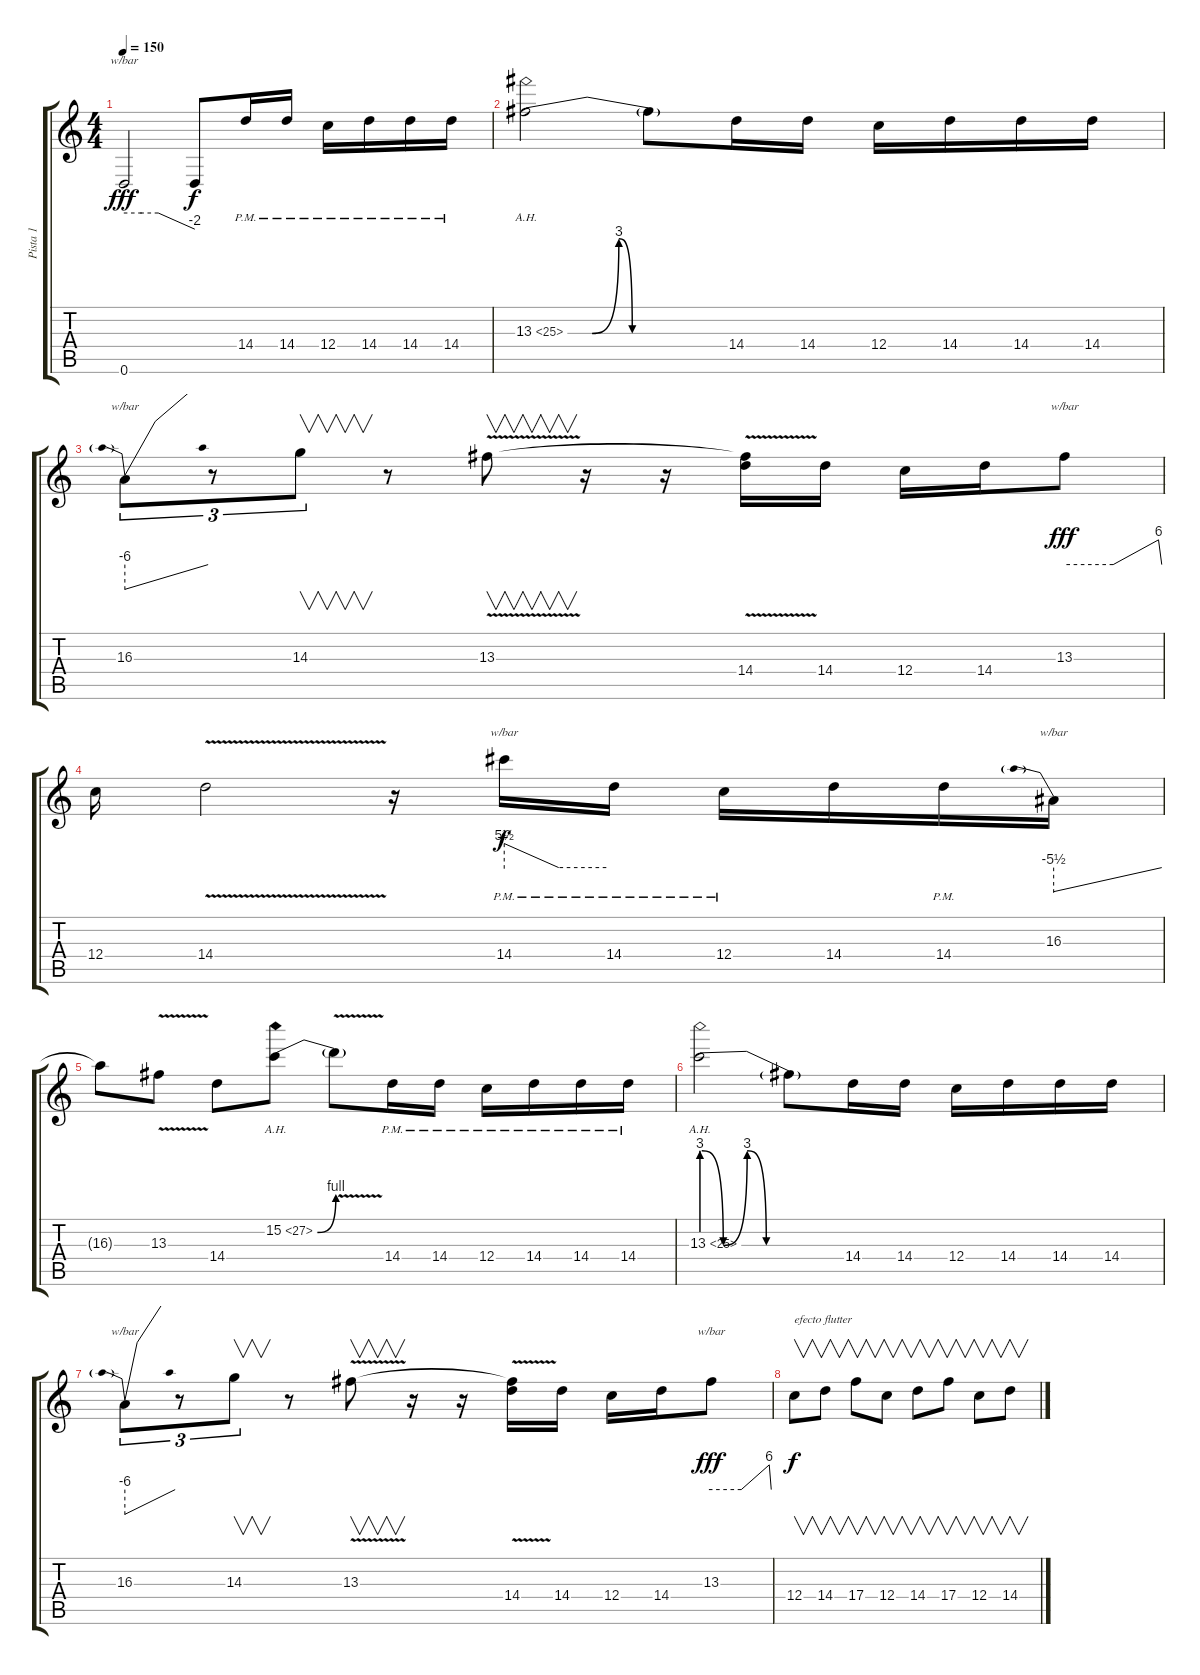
\track ("Pista 1" "Pista 1") {instrument distortionguitar}
\staff {score tabs}
\tuning (D4 A3 F3 C3 G2 D2) {hide}
\ts (4 4)
\tempo 150
\clef g2
\ks c
0.6.2{tbe (custom default 0 0 15 0 29 0 60 -8) dy fff volume 16 balance 16 instrument distortionguitar} 0.6{t}.8{dy f} 14.4{pm}.16 14.4{pm}.16 12.4{pm}.16 14.4{pm}.16 14.4{pm}.16 14.4{pm}.16 |
13.3{be (custom 0 0 9 0 19 12 24 0 27 0 35 0 45 0 60 0) ah 12}.2 13.3{t}.8 14.4.16 14.4.16 12.4.16 14.4.16 14.4.16 14.4.16 |
16.3.8{tu (3 2) tbe (predivedive default 0 -24 60 0)} r.8{tu (3 2)} 14.3.8{v tu (3 2)} r.8 13.3{v}.8{v} r.16 r.16 (13.3{t} 14.4).16 14.4.16 12.4.16 14.4.16 13.3.8{tbe (custom default 0 0 30 0 58 24 60 0) dy fff} |
12.4.16 14.4{v}.2 r.16 14.4{pm}.16{tbe (custom default 0 22 32 0 60 0) dy f} 14.4{pm}.16 12.4{pm}.16 14.4.16 14.4{pm}.16 16.3.16{tbe (predivedive default 0 -22 60 0)} |
16.3{t}.8 13.3{v}.8 14.4.8 15.2{be (bend 0 0 60 4) ah 12}.8 15.2{v t}.8 14.4{pm}.16 14.4{pm}.16 12.4{pm}.16 14.4{pm}.16 14.4{pm}.16 14.4{pm}.16 |
13.3{be (custom 0 12 9 0 19 12 27 0 35 0 45 0 60 0) ah 12}.2 13.3{t}.8 14.4.16 14.4.16 12.4.16 14.4.16 14.4.16 14.4.16 |
16.3.8{tu (3 2) tbe (predivedive default 0 -24 60 0)} r.8{tu (3 2)} 14.3.8{v tu (3 2)} r.8 13.3{v}.8{v} r.16 r.16 (13.3{t} 14.4).16 14.4.16 12.4.16 14.4.16 13.3.8{tbe (custom default 0 0 30 0 58 24 60 0) dy fff} |
12.4.8{v txt "efecto flutter" dy f instrument distortionguitar} 14.4.8{v} 17.4.8{v} 12.4.8{v} 14.4.8{v} 17.4.8{v} 12.4.8{v} 14.4.8{v}
